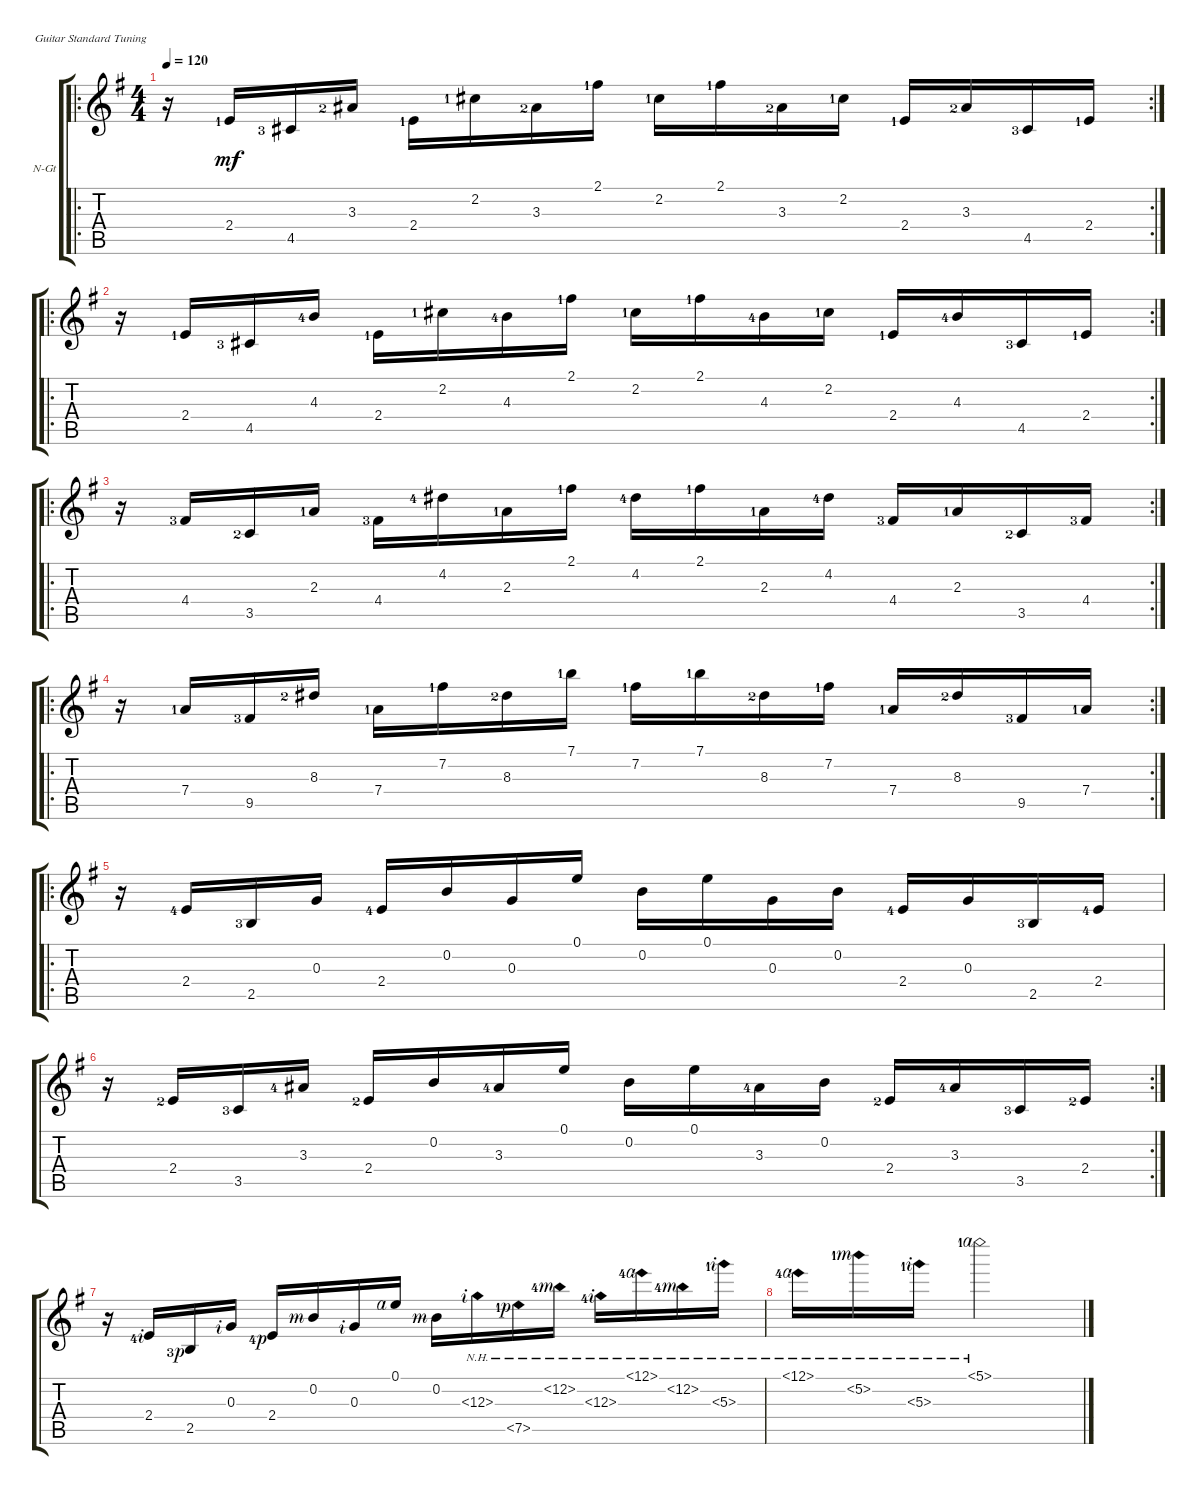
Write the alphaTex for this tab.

\defaultSystemsLayout 4
\bracketExtendMode groupsimilarinstruments
\firstSystemTrackNameOrientation horizontal
\otherSystemsTrackNameOrientation horizontal
\track ("Nylon Guitar" "N-Gt") {instrument acousticguitarnylon}
\staff {score tabs}
\tuning (E4 B3 G3 D3 A2 E2)
\ro
\rc 2
\ts (4 4)
\tempo 120
\clef g2
\scale
0.333333
\ks eminor
r.16{dy mf} 2.4{lf 2}.16 4.5{lf 4}.16 3.3{lf 3}.16 2.4{lf 2}.16 2.2{lf 2}.16 3.3{lf 3}.16 2.1{lf 2}.16 2.2{lf 2}.16 2.1{lf 2}.16 3.3{lf 3}.16 2.2{lf 2}.16 2.4{lf 2}.16 3.3{lf 3}.16 4.5{lf 4}.16 2.4{lf 2}.16 |
\ro
\rc 2
\scale
0.333333 r.16 2.4{lf 2}.16 4.5{lf 4}.16 4.3{lf 5}.16 2.4{lf 2}.16 2.2{lf 2}.16 4.3{lf 5}.16 2.1{lf 2}.16 2.2{lf 2}.16 2.1{lf 2}.16 4.3{lf 5}.16 2.2{lf 2}.16 2.4{lf 2}.16 4.3{lf 5}.16 4.5{lf 4}.16 2.4{lf 2}.16 |
\ro
\rc 2
\scale
0.333333 r.16 4.4{lf 4}.16 3.5{lf 3}.16 2.3{lf 2}.16 4.4{lf 4}.16 4.2{lf 5}.16 2.3{lf 2}.16 2.1{lf 2}.16 4.2{lf 5}.16 2.1{lf 2}.16 2.3{lf 2}.16 4.2{lf 5}.16 4.4{lf 4}.16 2.3{lf 2}.16 3.5{lf 3}.16 4.4{lf 4}.16 |
\ro
\rc 2
\scale
0.36036 r.16 7.4{lf 2}.16 9.5{lf 4}.16 8.3{lf 3}.16 7.4{lf 2}.16 7.2{lf 2}.16 8.3{lf 3}.16 7.1{lf 2}.16 7.2{lf 2}.16 7.1{lf 2}.16 8.3{lf 3}.16 7.2{lf 2}.16 7.4{lf 2}.16 8.3{lf 3}.16 9.5{lf 4}.16 7.4{lf 2}.16 |
\ro
\scale
0.333333 r.16 2.4{lf 5}.16 2.5{lf 4}.16 0.3.16 2.4{lf 5}.16 0.2.16 0.3.16 0.1.16 0.2.16 0.1.16 0.3.16 0.2.16 2.4{lf 5}.16 0.3.16 2.5{lf 4}.16 2.4{lf 5}.16 |
\rc 2
\scale
0.306306 r.16 2.4{lf 3}.16 3.5{lf 4}.16 3.3{lf 5}.16 2.4{lf 3}.16 0.2.16 3.3{lf 5}.16 0.1.16 0.2.16 0.1.16 3.3{lf 5}.16 0.2.16 2.4{lf 3}.16 3.3{lf 5}.16 3.5{lf 4}.16 2.4{lf 3}.16 |
\scale
0.333333 r.16 2.4{lf 5 rf 2}.16 2.5{lf 4 rf 1}.16 0.3{rf 2}.16 2.4{lf 5 rf 1}.16 0.2{rf 3}.16 0.3{rf 2}.16 0.1{rf 4}.16 0.2{rf 3}.16 12.3{nh rf 2}.16 7.5{nh lf 2 rf 1}.16 12.2{nh lf 5 rf 3}.16 12.3{nh lf 5 rf 2}.16 12.1{nh lf 5 rf 4}.16 12.2{nh lf 5 rf 3}.16 5.3{nh lf 2 rf 2}.16 |
\scale
0.333333 12.1{nh lf 5 rf 4}.16 5.2{nh lf 2 rf 3}.16 5.3{nh lf 2 rf 2}.16 5.1{nh lf 2 rf 4}.2
